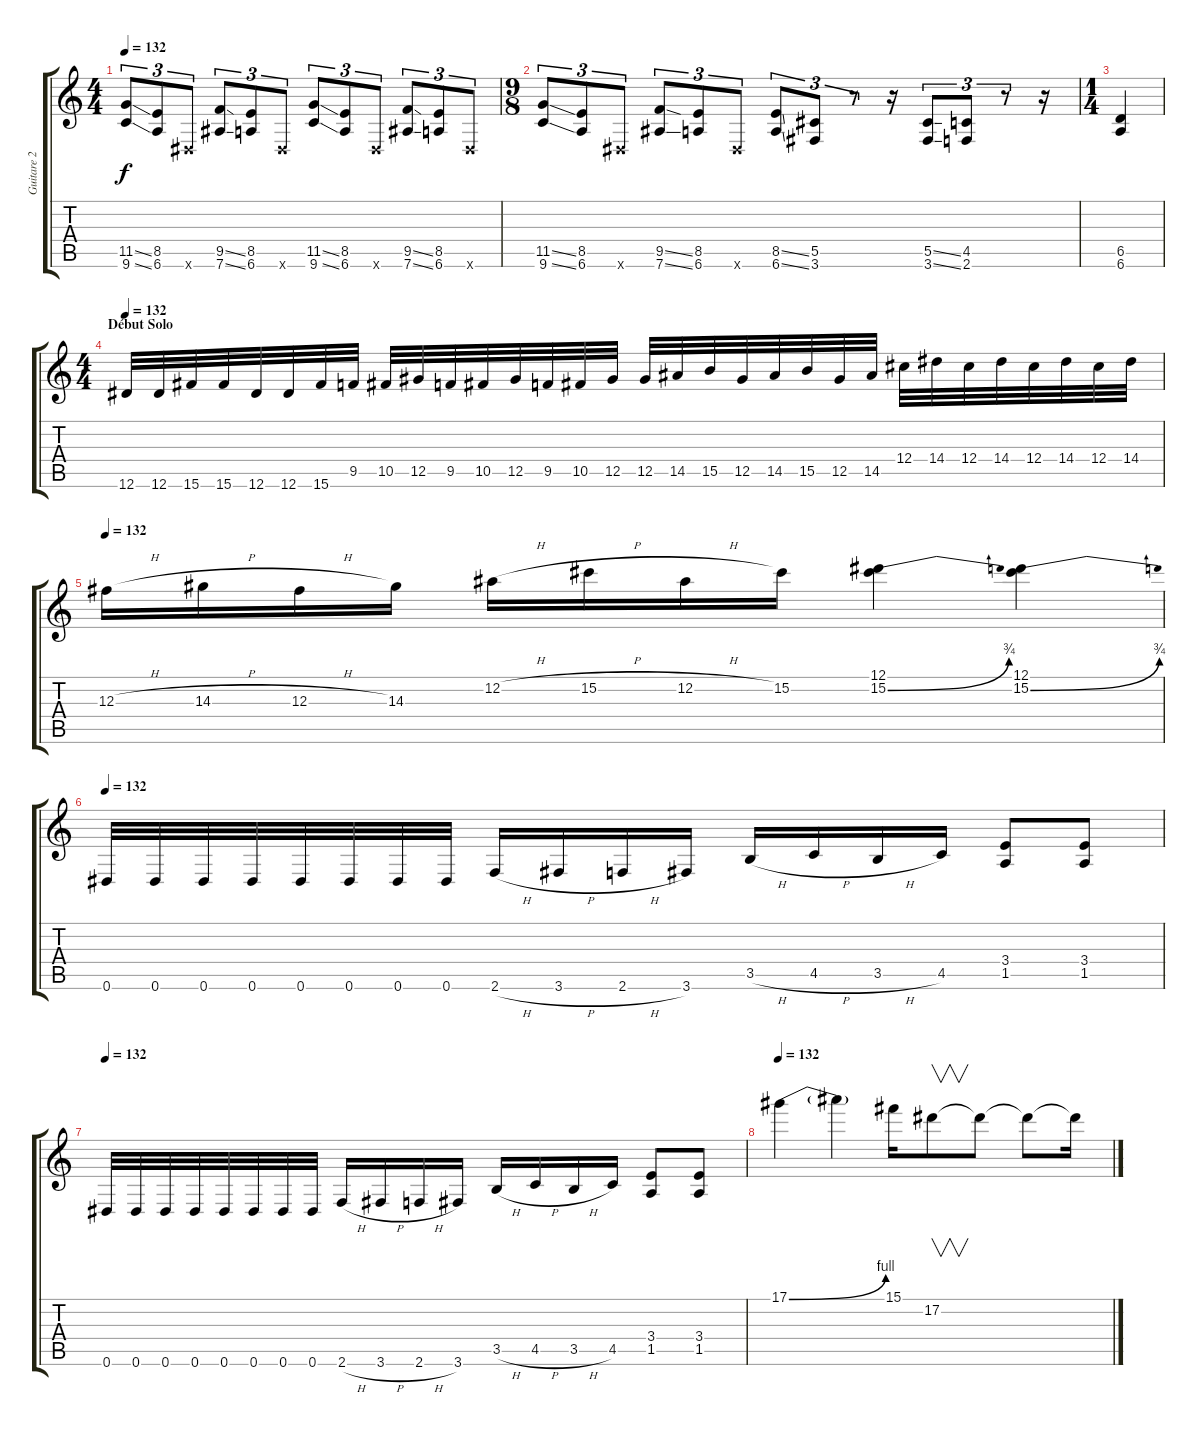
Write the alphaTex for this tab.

\track ("Guitare 2" "Guitare 2") {instrument distortionguitar}
\staff {score tabs}
\tuning (Eb4 Bb3 Gb3 Db3 Ab2 Eb2) {hide}
\ts (4 4)
\tempo 132
\clef g2
\ks c
(11.5{ss} 9.6{ss}).8{tu (3 2) dy f} (8.5 6.6).8{tu (3 2)} 0.6{x}.8{tu (3 2)} (9.5{ss} 7.6{ss}).8{tu (3 2)} (8.5 6.6).8{tu (3 2)} 0.6{x}.8{tu (3 2)} (11.5{ss} 9.6{ss}).8{tu (3 2)} (8.5 6.6).8{tu (3 2)} 0.6{x}.8{tu (3 2)} (9.5{ss} 7.6{ss}).8{tu (3 2)} (8.5 6.6).8{tu (3 2)} 0.6{x}.8{tu (3 2)} |
\ts (9 8)
(11.5{ss} 9.6{ss}).8{tu (3 2)} (8.5 6.6).8{tu (3 2)} 0.6{x}.8{tu (3 2)} (9.5{ss} 7.6{ss}).8{tu (3 2)} (8.5 6.6).8{tu (3 2)} 0.6{x}.8{tu (3 2)} (8.5{ss} 6.6{ss}).8{tu (3 2)} (5.5 3.6).8{tu (3 2)} r.8{tu (3 2)} r.16 (5.5{ss} 3.6{ss}).8{tu (3 2)} (4.5 2.6).8{tu (3 2)} r.8{tu (3 2)} r.16 |
\ts (1 4)
(6.5 6.6).4 |
\ts (4 4)
\section ("" "Début Solo")
\tempo 132
12.6.32 12.6.32 15.6.32 15.6.32 12.6.32 12.6.32 15.6.32 9.5.32 10.5.32 12.5.32 9.5.32 10.5.32 12.5.32 9.5.32 10.5.32 12.5.32 12.5.32 14.5.32 15.5.32 12.5.32 14.5.32 15.5.32 12.5.32 14.5.32 12.4.32 14.4.32 12.4.32 14.4.32 12.4.32 14.4.32 12.4.32 14.4.32 |
\tempo 132
12.3{h}.16 14.3{h}.16 12.3{h}.16 14.3.16 12.2{h}.16 15.2{h}.16 12.2{h}.16 15.2.16 (12.1 15.2{be (bend 0 0 60 3)}).4 (12.1 15.2{be (bend 0 0 60 3)}).4 |
\tempo 132
0.6.32 0.6.32 0.6.32 0.6.32 0.6.32 0.6.32 0.6.32 0.6.32 2.6{h}.16 3.6{h}.16 2.6{h}.16 3.6.16 3.5{h}.16 4.5{h}.16 3.5{h}.16 4.5.16 (3.4 1.5).8 (3.4 1.5).8 |
\tempo 132
0.6.32 0.6.32 0.6.32 0.6.32 0.6.32 0.6.32 0.6.32 0.6.32 2.6{h}.16 3.6{h}.16 2.6{h}.16 3.6.16 3.5{h}.16 4.5{h}.16 3.5{h}.16 4.5.16 (3.4 1.5).8 (3.4 1.5).8 |
\tempo 132
17.1{be (bend 0 0 60 4)}.4 17.1{t}.4 15.1.16 17.2.8{v} 17.2{t}.8 17.2{t}.8 17.2{t}.16
